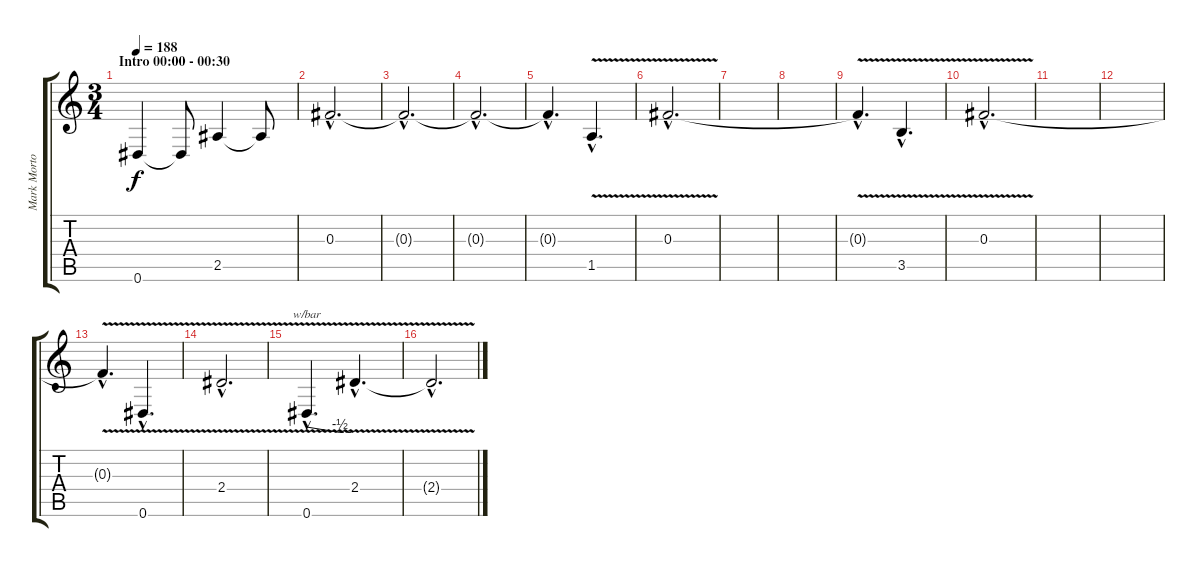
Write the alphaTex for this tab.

\track ("Mark Morton (Lead Guitar / Delay)" "Mark Morto") {instrument overdrivenguitar}
\staff {score tabs}
\tuning (Eb4 Bb3 Gb3 Db3 Ab2 Eb2) {hide}
\ts (3 4)
\section ("" "Intro 00:00 - 00:30")
\tempo 188
\clef g2
\ks c
0.6.4{dy f instrument overdrivenguitar} 0.6{t}.8 2.5.4 2.5{t}.8 |
0.3{hac}.2{d} |
0.3{hac t}.2{d} |
0.3{hac t}.2{d} |
0.3{hac t}.4{d} 1.5{v hac}.4{d} |
0.3{v hac}.2{d} |
|
|
0.3{hac t}.4{d} 3.5{v hac}.4{d} |
0.3{v hac}.2{d} |
|
|
0.3{hac t}.4{d} 0.6{v hac}.4{d} |
2.4{v hac}.2{d} |
0.6{v hac}.4{d tbe (custom default 0 0 45 -2 60 -2)} 2.4{v hac}.4{d} |
2.4{hac t}.2{d}
